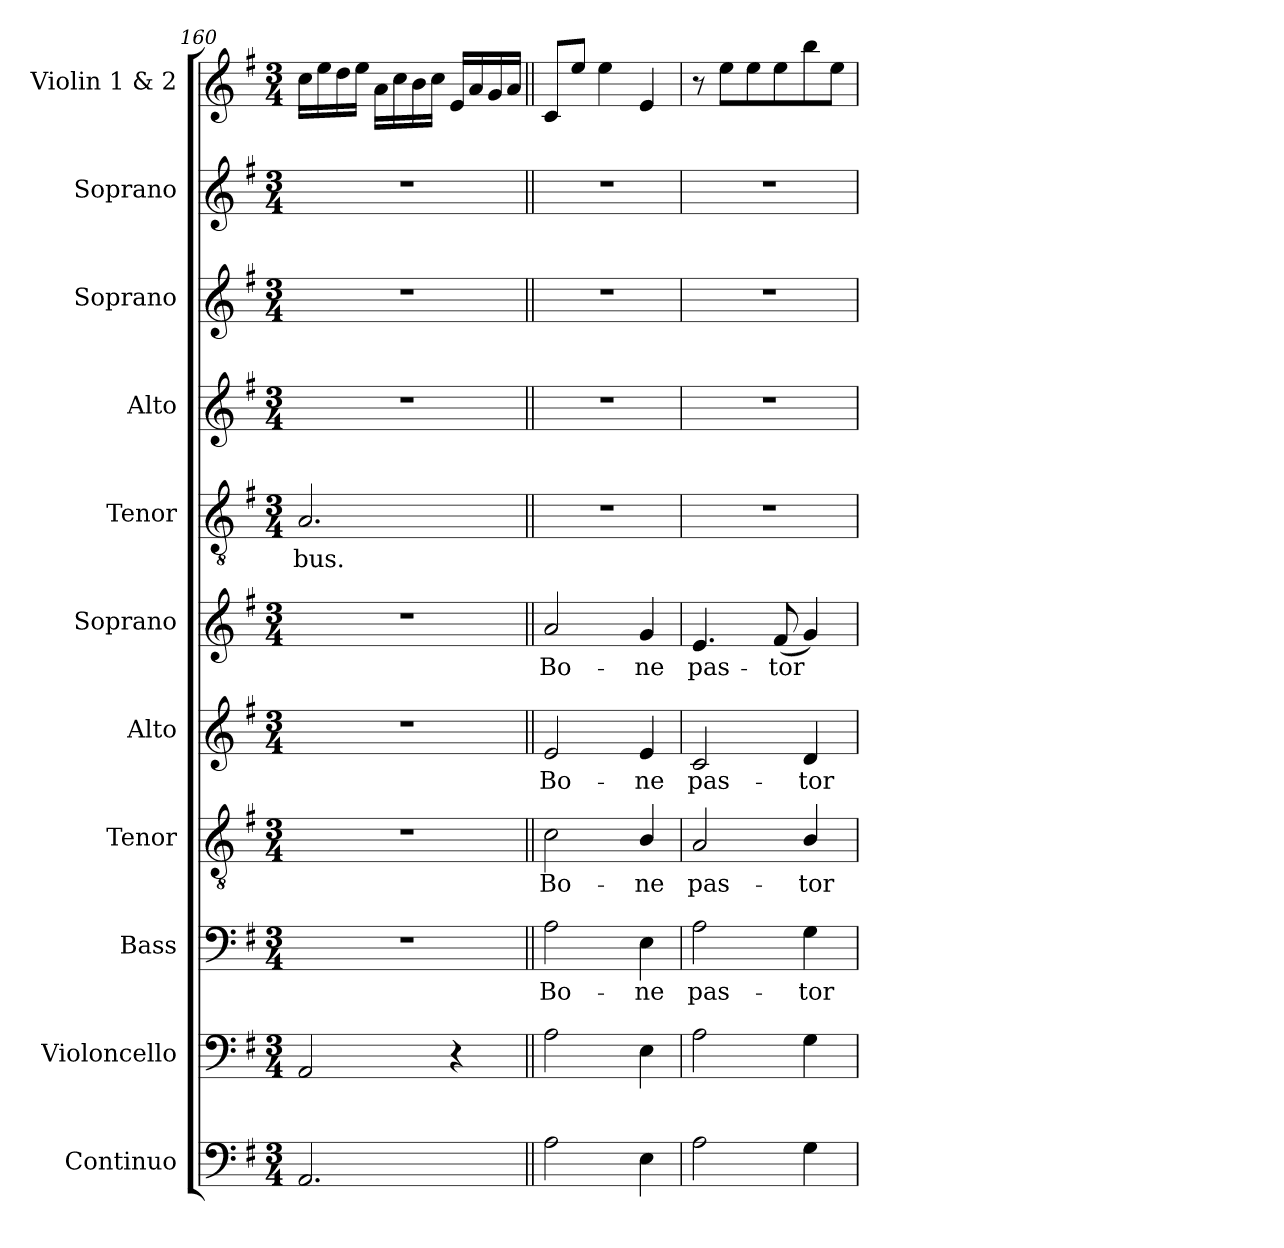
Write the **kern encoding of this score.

**kern	**kern	**kern	**text	**kern	**text	**kern	**text	**kern	**text	**kern	**text	**kern	**kern	**kern	**kern
*part11	*part10	*part9	*part9	*part8	*part8	*part7	*part7	*part6	*part6	*part5	*part5	*part4	*part3	*part2	*part1
*staff11	*staff10	*staff9	*staff9	*staff8	*staff8	*staff7	*staff7	*staff6	*staff6	*staff5	*staff5	*staff4	*staff3	*staff2	*staff1
*I"Continuo	*I"Violoncello	*I"Bass	*	*I"Tenor	*	*I"Alto	*	*I"Soprano	*	*I"Tenor	*	*I"Alto	*I"Soprano	*I"Soprano	*I"Violin 1 & 2
*I'Cont.	*I'Vc.	*I'B.	*	*I'T.	*	*I'A.	*	*I'S.	*	*I'T.	*	*I'A.	*I'S.	*I'S.	*I'Vln. 1/2
*clefF4	*clefF4	*clefF4	*	*clefGv2	*	*clefG2	*	*clefG2	*	*clefGv2	*	*clefG2	*clefG2	*clefG2	*clefG2
*	*	*	*	*ITrd7c12	*	*	*	*	*	*ITrd7c12	*	*	*	*	*
*k[f#]	*k[f#]	*k[f#]	*	*k[f#]	*	*k[f#]	*	*k[f#]	*	*k[f#]	*	*k[f#]	*k[f#]	*k[f#]	*k[f#]
*G:	*G:	*G:	*	*G:	*	*G:	*	*G:	*	*G:	*	*G:	*G:	*G:	*G:
*M3/4	*M3/4	*M3/4	*	*M3/4	*	*M3/4	*	*M3/4	*	*M3/4	*	*M3/4	*M3/4	*M3/4	*M3/4
=160	=160	=160	=160	=160	=160	=160	=160	=160	=160	=160	=160	=160	=160	=160	=160
!	!	!LO:N:vis=1	!	!LO:N:vis=1	!	!LO:N:vis=1	!	!LO:N:vis=1	!	!	!	!	!	!	!
!	!	!	!	!	!	!	!	!	!	!	!LO:LY:b:color=#000000	!LO:N:vis=1	!LO:N:vis=1	!LO:N:vis=1	!
2.AAi/	2AAi/	2.r	.	2.r	.	2.r	.	2.r	.	2.AAi/	-bus.	2.r	2.r	2.r	16cci\LL
.	.	.	.	.	.	.	.	.	.	.	.	.	.	.	16eei\
.	.	.	.	.	.	.	.	.	.	.	.	.	.	.	16ddi\
.	.	.	.	.	.	.	.	.	.	.	.	.	.	.	16eei\JJ
.	.	.	.	.	.	.	.	.	.	.	.	.	.	.	16ai\LL
.	.	.	.	.	.	.	.	.	.	.	.	.	.	.	16cci\
.	.	.	.	.	.	.	.	.	.	.	.	.	.	.	16bi\
.	.	.	.	.	.	.	.	.	.	.	.	.	.	.	16cci\JJ
.	4r	.	.	.	.	.	.	.	.	.	.	.	.	.	16ei/LL
.	.	.	.	.	.	.	.	.	.	.	.	.	.	.	16ai/
.	.	.	.	.	.	.	.	.	.	.	.	.	.	.	16gi/
.	.	.	.	.	.	.	.	.	.	.	.	.	.	.	16ai/JJ
!!LO:PB:g=z
=161||	=161||	=161||	=161||	=161||	=161||	=161||	=161||	=161||	=161||	=161||	=161||	=161||	=161||	=161||	=161||
!	!	!	!LO:LY:b:color=#000000	!	!	!	!	!	!	!	!	!	!	!	!
!	!	!	!	!	!LO:LY:b:color=#000000	!	!	!	!	!	!	!	!	!	!
!	!	!	!	!	!	!	!LO:LY:b:color=#000000	!	!	!	!	!	!	!	!
!	!	!	!	!	!	!	!	!	!LO:LY:b:color=#000000	!LO:N:vis=1	!	!LO:N:vis=1	!LO:N:vis=1	!LO:N:vis=1	!
2Ai\	2Ai\	2Ai\	Bo-	2Ci\	Bo-	2ei/	Bo-	2ai/	Bo-	2.r	.	2.r	2.r	2.r	8ci/L
.	.	.	.	.	.	.	.	.	.	.	.	.	.	.	8eei/J
.	.	.	.	.	.	.	.	.	.	.	.	.	.	.	4eei\
!	!	!	!LO:LY:b:color=#000000	!	!	!	!	!	!	!	!	!	!	!	!
!	!	!	!	!	!LO:LY:b:color=#000000	!	!	!	!	!	!	!	!	!	!
!	!	!	!	!	!	!	!LO:LY:b:color=#000000	!	!	!	!	!	!	!	!
!	!	!	!	!	!	!	!	!	!LO:LY:b:color=#000000	!	!	!	!	!	!
4Ei\	4Ei\	4Ei\	-ne	4BBi/	-ne	4ei/	-ne	4gi/	-ne	.	.	.	.	.	4ei/
=162	=162	=162	=162	=162	=162	=162	=162	=162	=162	=162	=162	=162	=162	=162	=162
!	!	!	!LO:LY:b:color=#000000	!	!	!	!	!	!	!	!	!	!	!	!
!	!	!	!	!	!LO:LY:b:color=#000000	!	!	!	!	!	!	!	!	!	!
!	!	!	!	!	!	!	!LO:LY:b:color=#000000	!	!	!	!	!	!	!	!
!	!	!	!	!	!	!	!	!	!LO:LY:b:color=#000000	!LO:N:vis=1	!	!LO:N:vis=1	!LO:N:vis=1	!LO:N:vis=1	!
2Ai\	2Ai\	2Ai\	pas-	2AAi/	pas-	2ci/	pas-	4.ei/	pas-	2.r	.	2.r	2.r	2.r	8r
.	.	.	.	.	.	.	.	.	.	.	.	.	.	.	8eei\L
.	.	.	.	.	.	.	.	.	.	.	.	.	.	.	8eei\
!	!	!	!	!	!	!	!	!	!LO:LY:b:color=#000000	!	!	!	!	!	!
.	.	.	.	.	.	.	.	(8f#i/	-tor	.	.	.	.	.	8eei\
!	!	!	!LO:LY:b:color=#000000	!	!	!	!	!	!	!	!	!	!	!	!
!	!	!	!	!	!LO:LY:b:color=#000000	!	!	!	!	!	!	!	!	!	!
!	!	!	!	!	!	!	!LO:LY:b:color=#000000	!	!	!	!	!	!	!	!
4Gi\	4Gi\	4Gi\	-tor	4BBi/	-tor	4di/	-tor	4gi/)	.	.	.	.	.	.	8bbi\
.	.	.	.	.	.	.	.	.	.	.	.	.	.	.	8eei\J
=	=	=	=	=	=	=	=	=	=	=	=	=	=	=	=
*-	*-	*-	*-	*-	*-	*-	*-	*-	*-	*-	*-	*-	*-	*-	*-
